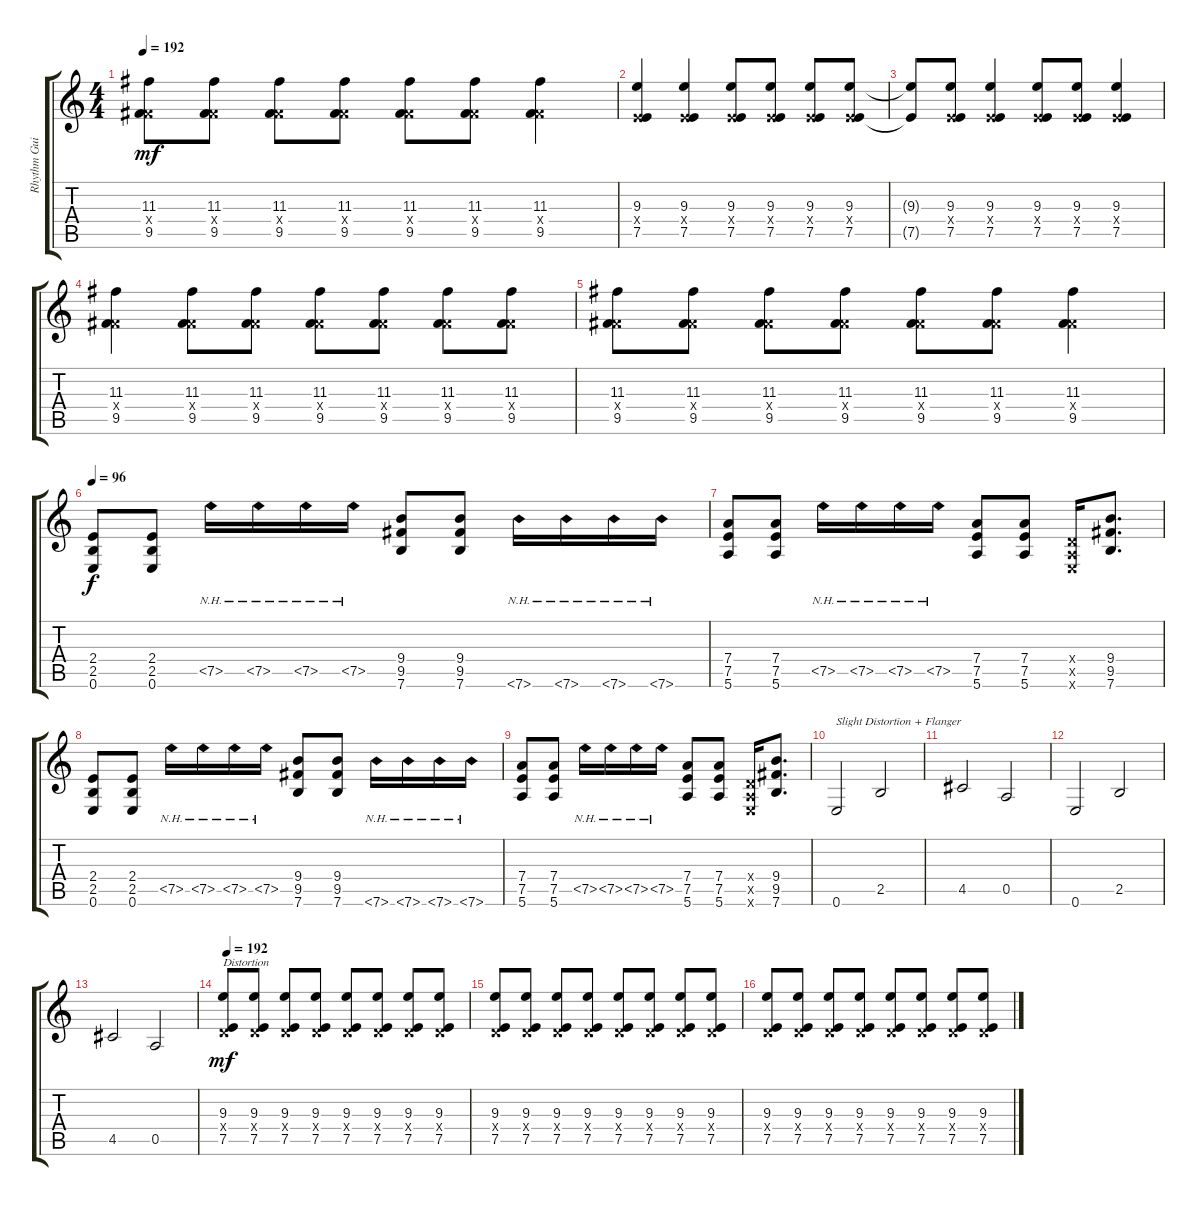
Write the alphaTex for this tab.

\track ("Rhythm Guitar  " "Rhythm Gui") {instrument overdrivenguitar}
\staff {score tabs}
\tuning (E4 B3 G3 D3 A2 E2) {hide}
\ts (4 4)
\tempo 192
\clef g2
\ks c
(11.3 4.4{x} 9.5).8{dy mf} (11.3 4.4{x} 9.5).8 (11.3 4.4{x} 9.5).8 (11.3 4.4{x} 9.5).8 (11.3 4.4{x} 9.5).8 (11.3 4.4{x} 9.5).8 (11.3 4.4{x} 9.5).4 |
(9.3 2.4{x} 7.5).4 (9.3 2.4{x} 7.5).4 (9.3 2.4{x} 7.5).8 (9.3 2.4{x} 7.5).8 (9.3 2.4{x} 7.5).8 (9.3 2.4{x} 7.5).8 |
(9.3{t} 7.5{t}).8 (9.3 2.4{x} 7.5).8 (9.3 2.4{x} 7.5).4 (9.3 2.4{x} 7.5).8 (9.3 2.4{x} 7.5).8 (9.3 2.4{x} 7.5).4 |
(11.3 4.4{x} 9.5).4 (11.3 4.4{x} 9.5).8 (11.3 4.4{x} 9.5).8 (11.3 4.4{x} 9.5).8 (11.3 4.4{x} 9.5).8 (11.3 4.4{x} 9.5).8 (11.3 4.4{x} 9.5).8 |
(11.3 4.4{x} 9.5).8 (11.3 4.4{x} 9.5).8 (11.3 4.4{x} 9.5).8 (11.3 4.4{x} 9.5).8 (11.3 4.4{x} 9.5).8 (11.3 4.4{x} 9.5).8 (11.3 4.4{x} 9.5).4 |
\tempo 96
(2.4 2.5 0.6).8{dy f} (2.4 2.5 0.6).8 7.5{nh}.16 7.5{nh}.16 7.5{nh}.16 7.5{nh}.16 (9.4 9.5 7.6).8 (9.4 9.5 7.6).8 7.6{nh}.16 7.6{nh}.16 7.6{nh}.16 7.6{nh}.16 |
(7.4 7.5 5.6).8 (7.4 7.5 5.6).8 7.5{nh}.16 7.5{nh}.16 7.5{nh}.16 7.5{nh}.16 (7.4 7.5 5.6).8 (7.4 7.5 5.6).8 (0.4{x} 0.5{x} 0.6{x}).16 (9.4 9.5 7.6).8{d} |
(2.4 2.5 0.6).8 (2.4 2.5 0.6).8 7.5{nh}.16 7.5{nh}.16 7.5{nh}.16 7.5{nh}.16 (9.4 9.5 7.6).8 (9.4 9.5 7.6).8 7.6{nh}.16 7.6{nh}.16 7.6{nh}.16 7.6{nh}.16 |
(7.4 7.5 5.6).8 (7.4 7.5 5.6).8 7.5{nh}.16 7.5{nh}.16 7.5{nh}.16 7.5{nh}.16 (7.4 7.5 5.6).8 (7.4 7.5 5.6).8 (0.4{x} 0.5{x} 0.6{x}).16 (9.4 9.5 7.6).8{d} |
0.6.2{txt "Slight Distortion + Flanger"} 2.5.2 |
4.5.2 0.5.2 |
0.6.2 2.5.2 |
4.5.2 0.5.2 |
\tempo 192
(9.3 0.4{x} 7.5).8{txt "Distortion" dy mf} (9.3 0.4{x} 7.5).8 (9.3 0.4{x} 7.5).8 (9.3 0.4{x} 7.5).8 (9.3 0.4{x} 7.5).8 (9.3 0.4{x} 7.5).8 (9.3 0.4{x} 7.5).8 (9.3 0.4{x} 7.5).8 |
(9.3 0.4{x} 7.5).8 (9.3 0.4{x} 7.5).8 (9.3 0.4{x} 7.5).8 (9.3 0.4{x} 7.5).8 (9.3 0.4{x} 7.5).8 (9.3 0.4{x} 7.5).8 (9.3 0.4{x} 7.5).8 (9.3 0.4{x} 7.5).8 |
(9.3 0.4{x} 7.5).8 (9.3 0.4{x} 7.5).8 (9.3 0.4{x} 7.5).8 (9.3 0.4{x} 7.5).8 (9.3 0.4{x} 7.5).8 (9.3 0.4{x} 7.5).8 (9.3 0.4{x} 7.5).8 (9.3 0.4{x} 7.5).8
